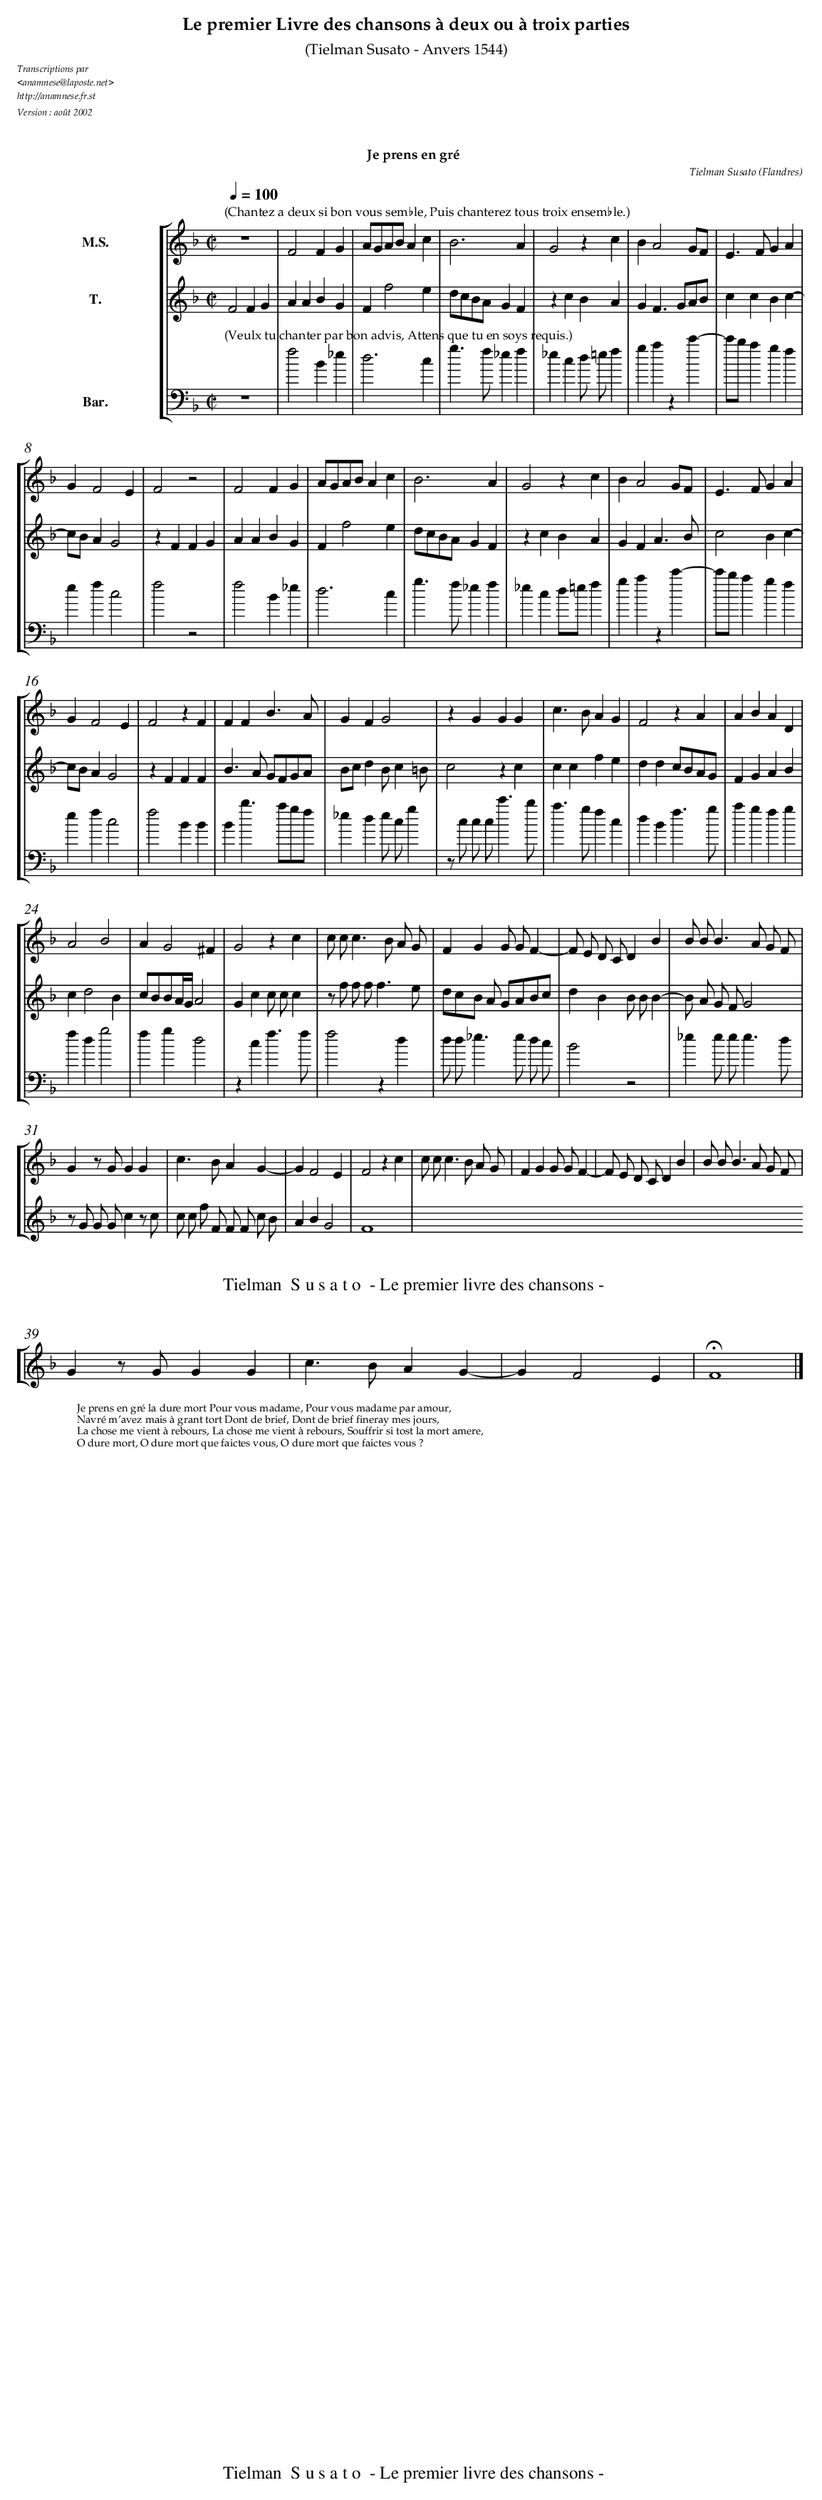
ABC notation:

X:1
T:Je prens en gré
C:Tielman Susato
O:Flandres
L:1/4
Q:1/4=100
M:C|
%%staves [1 2 3]
V:1 nm="M.S."
V:2 nm="T."
V:3 nm="Bar."
K:F
V:1
"(Chantez a deux si bon vous semble, Puis chanterez tous troix ensemble.)"
z4 | F2 FG | A/G/A/B/ A c | B3 A | G2 z c | B A2 G/F/ | E>F GA |
GF2E | F2 z2 | F2 FG | A/G/A/B/ Ac | B3 A | G2 z c | B A2 G/F/ | E>F GA |
GF2E | F2 zF |  FF B>A | GFG2 | z GGG | c>BAG | F2z A | ABAD |
A2B2 | AG2 ^F | G2zc | c/ c/ c>B A/ G/ | FG G/ G/ F-|F/ E/ D/ C/ D B | B/ B/ B>A G/ F/ |
Gz/G/GG | c>BAG-|GF2E | F2 z c | c/ c/ c>B A/ G/ | FG G/ G/ F-|F/ E/ D/ C/ D B | B/ B/ B>A G/ F/ |
Gz/G/GG | c>BAG-|GF2E | HF4 |]
V:2
K:F
F2FG | AABG | Ff2e | d/c/B/A/ GF | z cBA | GF>GA/B/ | ccBc-|
c/B/AG2 | zFFG | AABG | Ff2e | d/c/B/A/ GF | z cBA | GFA>B | c2Bc-|
c/B/AG2 | zFFF | B>A G/F/G/A/ | B/c/ d B/c =B/ | c2zc | ccfe | dd c/B/A/G/ | FGAB |
cd2B | c/B/B/A/4G/4 A2 | Gcc/ c/ c | z/ f/ f/ f/ f>e | d/c/B/ A/ G/A/B/c/ | dB B/ B/ B-|B/ A/ G/ F/ G2 |
z/ G/ G/ G/ cz/c/ | c/ c/ f/ F/ F/ F/ c/ B/ | A B G2 | F4 |
V:3
K:F bass
"(Veulx tu chanter par bon advis, Attens que tu en soys requis.)"
z4 | f2 B _e | d3 c | g>f _ef | _ec d/ =e/f | gazc'-|c'/b/agf |
efc2 | f2 z2 | f2 B _e | d3 c | g>f _ef | _ec d/=e/f | gazc'-|c'/b/agf |
efc2 | f2 BB | B b>ag/f/ | _ede/ c/ g | z/ c/ c/ c/ c'>b | a>gfc | dBf>g | agfg |
fdg2 | fgd2 | zcf>f | f2 zd | d/ d/ _e>e d/ c/ | B2 z2 | _e e/ e/ e>d |
W:Je prens en gré la dure mort Pour vous madame, Pour vous madame par amour,
W:Navré m'avez mais à grant tort Dont de brief, Dont de brief fineray mes jours,
W:La chose me vient à rebours, La chose me vient à rebours, Souffrir si tost la mort amere,
W:O dure mort, O dure mort que faictes vous, O dure mort que faictes vous ?
